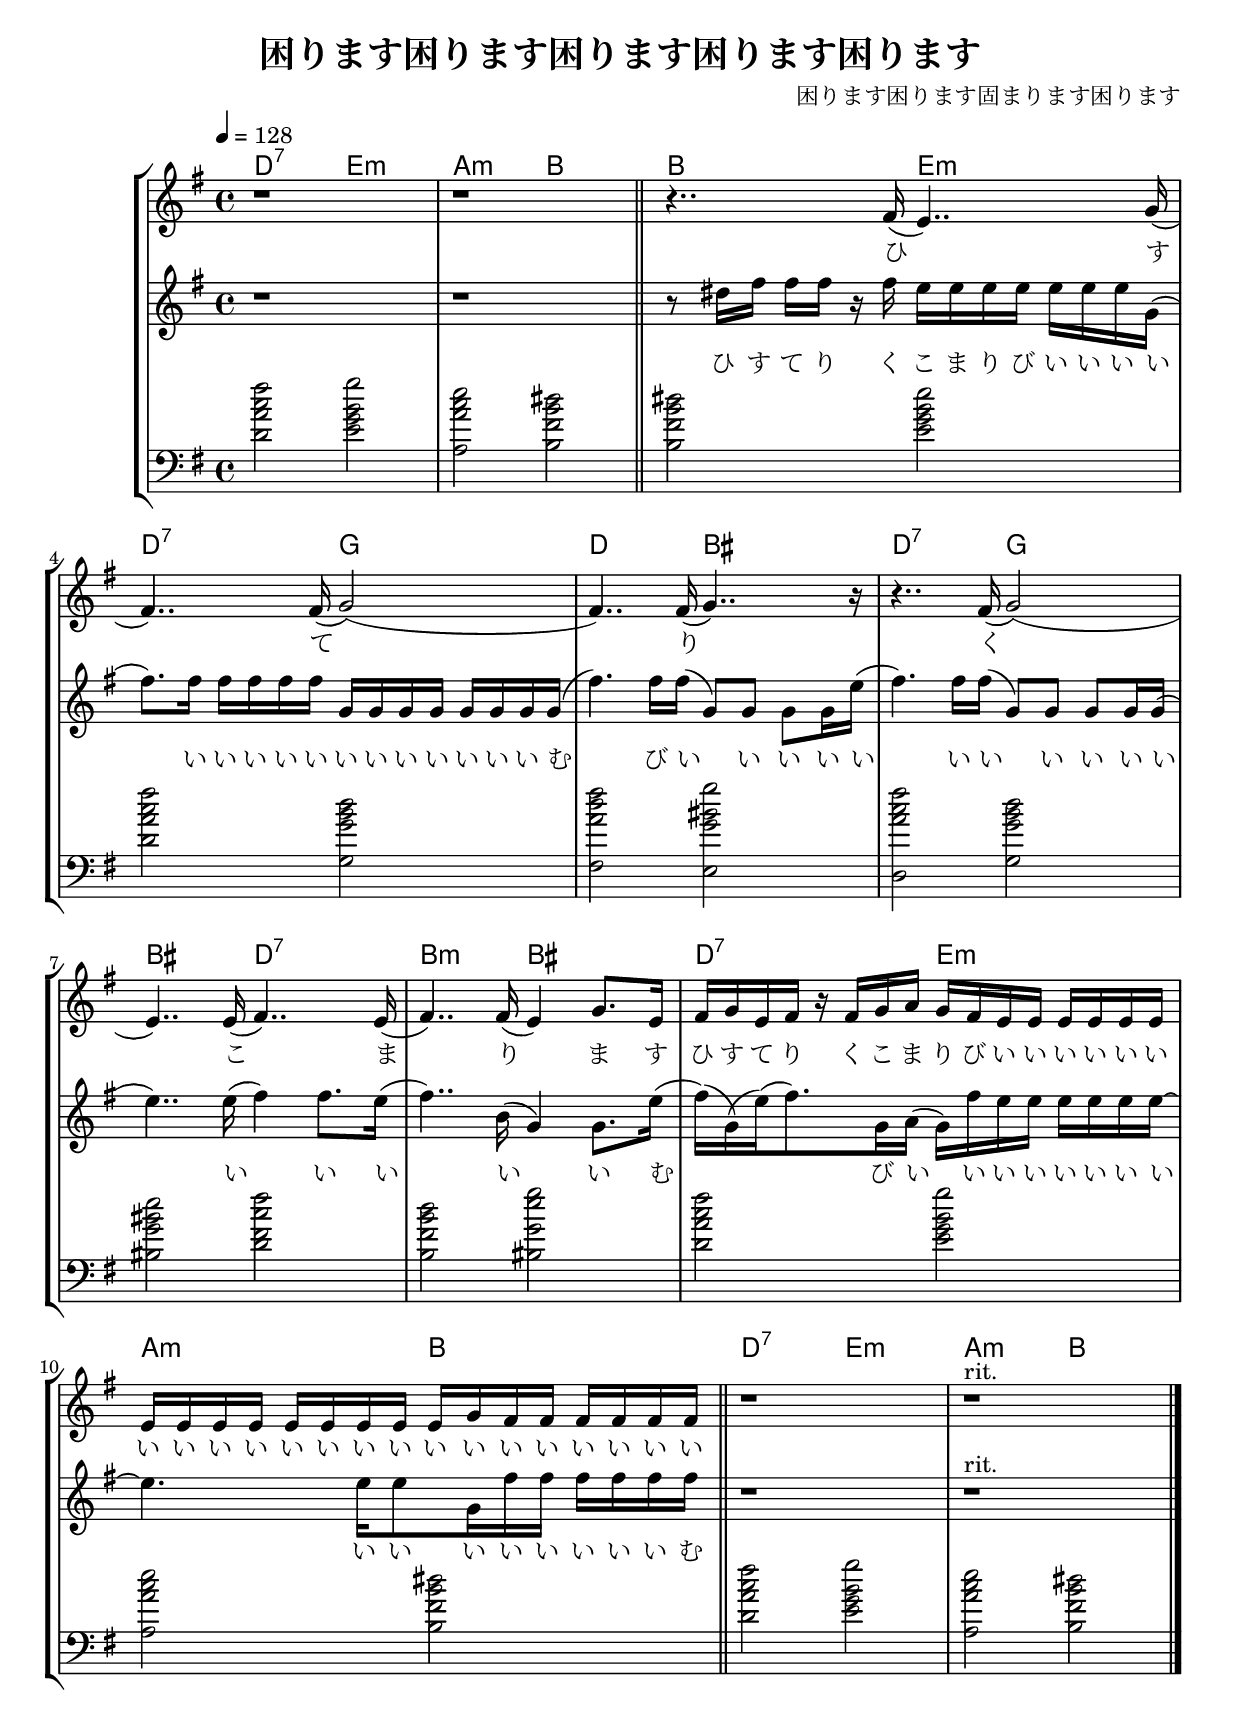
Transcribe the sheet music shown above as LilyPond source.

\version "2.12.1"

\header {
	title = \markup {困ります困ります困ります困ります困ります}
	composer = \markup \center-column {困ります困ります固まります困ります}
}

harmony = \chordmode {
	d2:7 e:m a:m b 

	b e:m d:7 g d bis d:7 g bis d:7 b:m bis d:7 e:m a:m b 

	d:7 e:m a:m b 
}

melody = {
	\key g \major
	\tempo 4 = 128
	r1 | r1   
	\set Staff.midiInstrument = #"fss0.42"
	r4.. fis'16  (e'4..)  g'16 
	(fis'4..)  fis'16  (g'2) 
	(fis'4..)  fis'16  (g'4..)  r16 
	r4..  fis'16  (g'2) 
	(e'4..)  e'16  (fis'4..)  e'16 
	(fis'4..)  fis'16  (e'4)  g'8.  e'16 
	fis'16  g'16  e'16  fis'16  r16  fis'16  g'16  a'16  g'16  fis'16  e'16  e'16  e'16  e'16  e'16  e'16 
	e'16  e'16  e'16  e'16  e'16  e'16  e'16  e'16  e'16  g'16  fis'16  fis'16  fis'16  fis'16  fis'16  fis'16
	r1 | r1^"rit." \bar "|."
}

words = \lyricmode {
	
	ひ  す  て  り  く  こ  ま  り  ま  す  ひ  す  て  り  く  こ  ま  り  び  い  い  い  い  い  い  い  い  い  い  い  い  い  い  い  い  い  い  い  い  い  い  
	
}

secondmelody = {
	\key g \major
	\tempo 4 = 128
	r1 | r1   
	\set Staff.midiInstrument = #"fss0.42"
	r8 dis''16  fis''16  fis''16  fis''16  r16  fis''16  e''16  e''16  e''16  e''16  e''16  e''16  e''16  g'16 
	(fis''8.)  fis''16  fis''16  fis''16  fis''16  fis''16  g'16  g'16  g'16  g'16  g'16  g'16  g'16  g'16 
	(fis''4.)  fis''16  fis''16  (g'8)  g'8  g'8  g'16  e''16 
	(fis''4.)  fis''16  fis''16  (g'8)  g'8  g'8  g'16  g'16 
	(e''4..)  e''16  (fis''4)  fis''8.  e''16 
	(fis''4..)  b'16  (g'4)  g'8.  e''16 
	(fis''16)  (g'16)  (e''16)  (fis''8.)  g'16  a'16  (g'16)  fis''16  e''16  e''16  e''16  e''16  e''16  e''16~ 
	e''4.  e''16  e''8  g'16  fis''16  fis''16  fis''16  fis''16  fis''16  fis''16
	r1 | r1^"rit." \bar "|."
}

secondwords = \lyricmode {
	
	ひ  す  て  り  く  こ  ま  り  び  い  い  い  い  い  い  い  い  い  い  い  い  い  い  い  い  む  び  い  い  い  い  い  い  い  い  い  い  い  い  い  い  い  い  む  び  い  い  い  い  い  い  い  い  い  い  い  い  い  い  い  い  む  
	
}

tempochange = {
	\tempo 4 = 128
	r1 | r1 \bar "||"
	\tempo 4 = 128
	r1 | r1 | r1 | r1 | r1 | r1 | r1 | r1 \bar "||"
	\tempo 4 = 128
	r1 | \tempo 4 = 96 r2 \tempo 4 = 85 r2 \bar "|."
}

mainacc = {
	\clef bass
	\set Staff.midiInstrument = #"Alto Sax"
	\key g \major
	\tempo 4 = 128
	<d' a' c'' fis''>2
	<e' g' b' g''>2
	<a a' c'' e''>2
	<b fis' b' dis''>2
	\bar "||"

	\set Staff.midiInstrument = #"Alto Sax"
	<b fis' b' dis''>2
	<e' g' b' e''>2
	<d' a' c'' fis''>2
	<g g' b' d''>2
	<fis a' d'' fis''>2
	<e g' bis' g''>2
	<d a' c'' fis''>2
	<g g' b' d''>2
	<bis g' bis' e''>2
	<d' fis' c'' fis''>2
	<b fis' b' d''>2
	<bis g' e'' g''>2
	<d' a' c'' fis''>2
	<e' g' b' g''>2
	<a a' c'' e''>2
	<b fis' b' dis''>2
	\bar "||"

	\set Staff.midiInstrument = #"Alto Sax"
	<d' a' c'' fis''>2
	<e' g' b' g''>2
	<a a' c'' e''>2
	<b fis' b' dis''>2
	\bar "|."
}

subacc = {
	\clef bass
	\set Staff.midiInstrument = #"Tinkle Bell"
	\key g \major
	\tempo 4 = 128
	d'8 <a' c'' fis''> d' <a' c'' fis''>16 <a' c'' fis''>
	e'8 <g' b' g''> e' <g' b' g''>16 <g' b' g''>
	a8 <a' c'' e''> a <a' c'' e''>16 <a' c'' e''>
	b8 <fis' b' dis''> b <fis' b' dis''>16 <fis' b' dis''>
	\bar "||"

	\set Staff.midiInstrument = #"Tinkle Bell"
	b8 <fis' b' dis''> b <fis' b' dis''>16 <fis' b' dis''>
	e'8 <g' b' e''> e' <g' b' e''>16 <g' b' e''>
	d'8 <a' c'' fis''> d' <a' c'' fis''>16 <a' c'' fis''>
	g8 <g' b' d''> g <g' b' d''>16 <g' b' d''>
	fis8 <a' d'' fis''> fis <a' d'' fis''>16 <a' d'' fis''>
	e8 <g' bis' g''> e <g' bis' g''>16 <g' bis' g''>
	d8 <a' c'' fis''> d <a' c'' fis''>16 <a' c'' fis''>
	g8 <g' b' d''> g <g' b' d''>16 <g' b' d''>
	bis8 <g' bis' e''> bis <g' bis' e''>16 <g' bis' e''>
	d'8 <fis' c'' fis''> d' <fis' c'' fis''>16 <fis' c'' fis''>
	b8 <fis' b' d''> b <fis' b' d''>16 <fis' b' d''>
	bis8 <g' e'' g''> bis <g' e'' g''>16 <g' e'' g''>
	d'8 <a' c'' fis''> d' <a' c'' fis''>16 <a' c'' fis''>
	e'8 <g' b' g''> e' <g' b' g''>16 <g' b' g''>
	a8 <a' c'' e''> a <a' c'' e''>16 <a' c'' e''>
	b8 <fis' b' dis''> b <fis' b' dis''>16 <fis' b' dis''>
	\bar "||"

	\set Staff.midiInstrument = #"Tinkle Bell"
	d'8 <a' c'' fis''> d' <a' c'' fis''>16 <a' c'' fis''>
	e'8 <g' b' g''> e' <g' b' g''>16 <g' b' g''>
	a8 <a' c'' e''> a <a' c'' e''>16 <a' c'' e''>
	b8 <fis' b' dis''>8 <b fis' b' dis''>4
	\bar "|."
}

percA = {
	\drummode {
	r1  |r2. hho4  \bar "||"
	r1  |r2. hho4  |r1  |r2. hho4  |r1  |r2. hho4  |r1  |r2. hho4  \bar "||"
	r1  |r2. hho4  \bar "|."
	}
}

percB = {
	\drummode {
	r16 hhp16 hhp8 hhp16 hhp8 hhp2 r16  |r16 hhp16 hhp8 hhp16 hhp8 hhp2 hhp16  \bar "||"
	r16 hhp16 hhp8 hhp16 hhp8 hhp2 r16  |r16 hhp16 hhp8 hhp16 hhp8 hhp2 r16  |r16 hhp16 hhp8 hhp16 hhp8 hhp2 r16  |r16 hhp16 hhp8 hhp16 hhp8 hhp2 r16  |r16 hhp16 hhp8 hhp16 hhp8 hhp2 r16  |r16 hhp16 hhp8 hhp16 hhp8 hhp2 r16  |r16 hhp16 hhp8 hhp16 hhp8 hhp2 r16  |r16 hhp16 hhp8 hhp16 hhp8 hhp2 hhp16  \bar "||"
	r16 hhp16 hhp8 hhp16 hhp8 hhp2 r16  |r16 hhp16 hhp8 hhp16 hhp8 hhp2 hhp16  \bar "|."
	}
}

percC = {
	\drummode {
	hh8. hh8. hh2 r8  |hh8. hh8. hh4 hh4 hh8  \bar "||"
	hh8. hh8. hh2 r8  |hh8. hh8. hh2 hh8  |hh8. hh8. hh2 r8  |hh8. hh8. hh2 hh8  |hh8. hh8. hh2 r8  |hh8. hh8. hh2 hh8  |hh8. hh8. hh2 r8  |hh8. hh8. hh4 hh4 hh8  \bar "||"
	hh8. hh8. hh2 r8  |hh8. hh8. hh4 hh4 hh8  \bar "|."
	}
}

percD = {
	\drummode {
	r2 ss2  |r2 ss2  \bar "||"
	r2 ss2  |r2 ss2  |r2 ss2  |r2 ss2  |r2 ss2  |r2 ss2  |r2 ss2  |r2 ss2  \bar "||"
	r2 ss2  |r2 ss2  \bar "|."
	}
}

percE = {
	\drummode {
	bd2 r8 bd4 bd8  |bd4. bd4 bd4.  \bar "||"
	bd2 r8 bd4 bd8  |bd4. bd4 bd4 bd8  |bd2 r8 bd4 bd8  |bd4. bd4 bd4 bd8  |bd2 r8 bd4 bd8  |bd4. bd4 bd4 bd8  |bd2 r8 bd4 bd8  |bd4. bd4 bd4.  \bar "||"
	bd2 r8 bd4 bd8  |bd4. bd4 bd4.  \bar "|."
	}
}

\score {
	<<
		\new StaffGroup <<
			\new ChordNames {\harmony}
			\new Voice = "melody" {\melody}
			\new Lyrics \lyricsto "melody" \words
			\new Voice = "secondmelody" {\secondmelody}
			\new Lyrics \lyricsto "secondmelody" \secondwords
			\new Staff = "mainacc" {\mainacc}
		>>
	>>
	\layout { }
}
